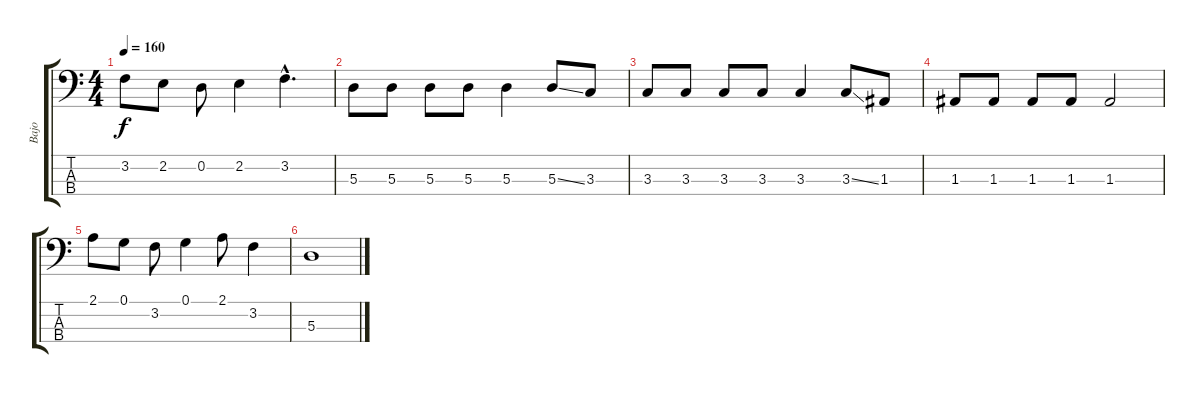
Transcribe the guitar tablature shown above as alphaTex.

\track ("Bajo" "Bajo") {instrument electricbassfinger}
\staff {score tabs}
\tuning (G2 D2 A1 E1) {hide}
\ts (4 4)
\tempo 160
\clef f4
\ks c
3.2.8{dy f} 2.2.8 0.2.8 2.2.4 3.2{hac}.4{d} |
5.3.8 5.3.8 5.3.8 5.3.8 5.3.4 5.3{ss}.8 3.3.8 |
3.3.8 3.3.8 3.3.8 3.3.8 3.3.4 3.3{ss}.8 1.3.8 |
1.3.8 1.3.8 1.3.8 1.3.8 1.3.2 |
2.1.8 0.1.8 3.2.8 0.1.4 2.1.8 3.2.4 |
5.3.1
